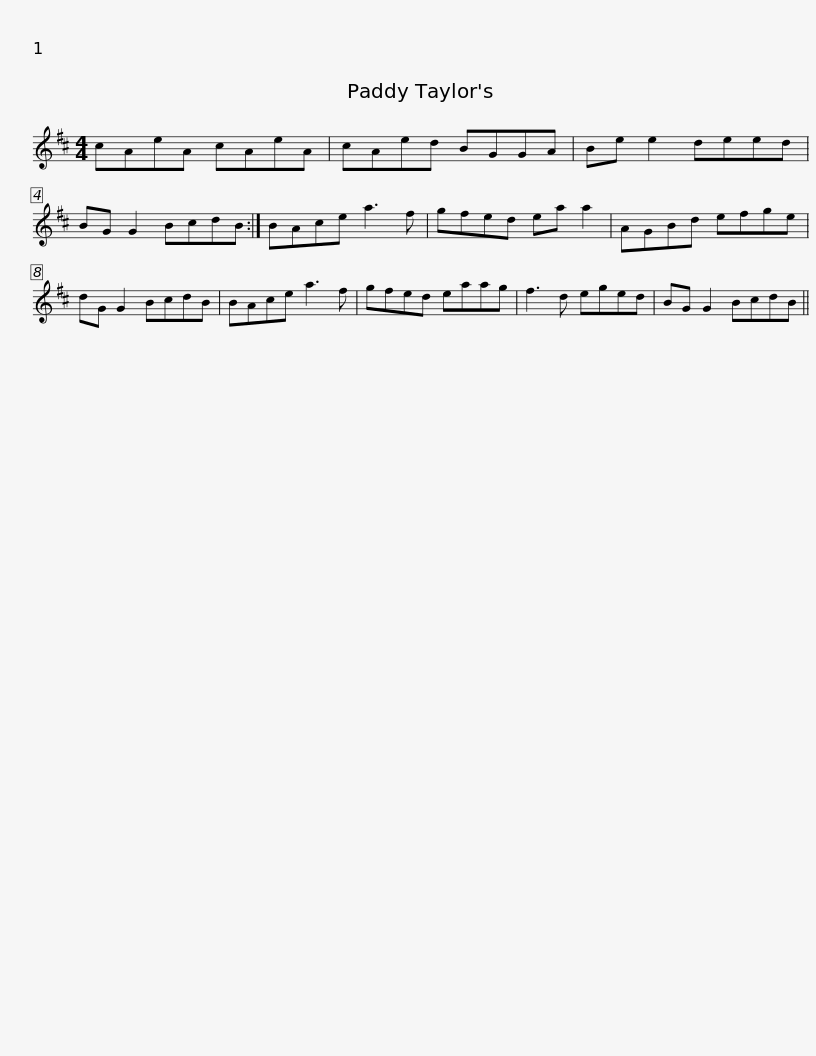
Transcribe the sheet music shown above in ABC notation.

X:1
L:1/8
M:4/4
I:linebreak $
K:D
V:1 treble
V:1
 cAeA cAeA | cAed BGGA | Be e2 deed | BG G2 BcdB :| BAce a3 f | %5
 gfed ea a2 |$ AGBd efge | dG G2 BcdB | BAce a3 f | gfed eaag | %10
 f3 d eged | BG G2 BcdB || %12
